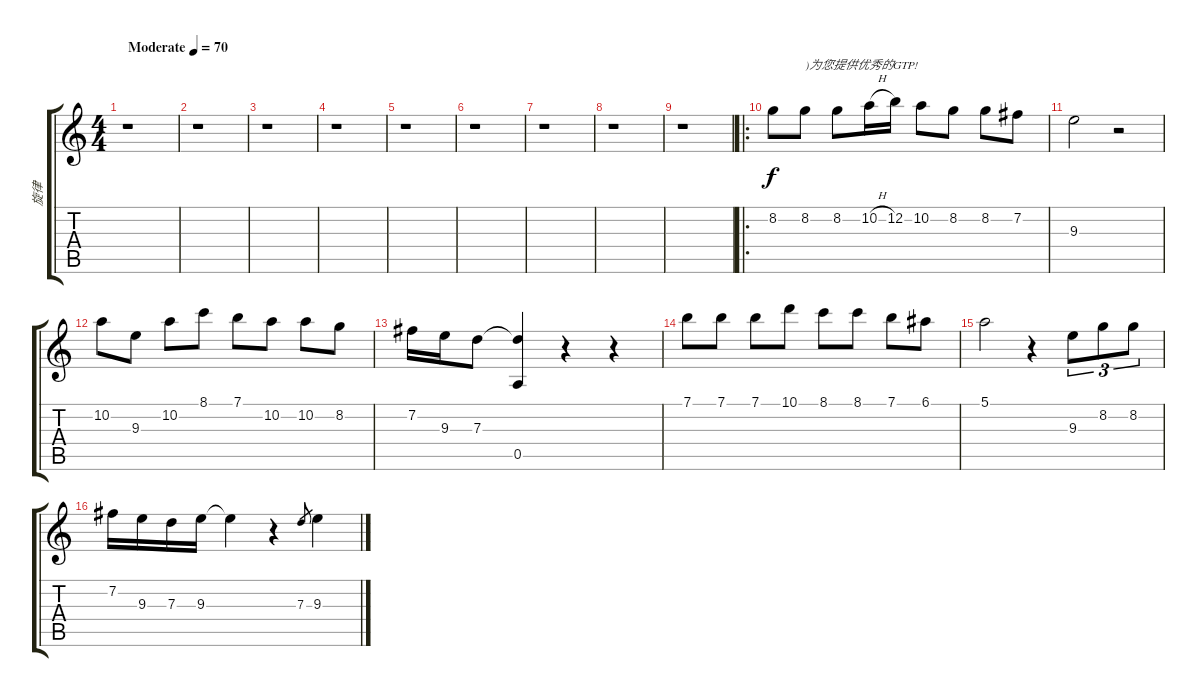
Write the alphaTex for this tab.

\track ("旋律" "旋律") {instrument acousticguitarnylon}
\staff {score tabs}
\tuning (E4 B3 G3 D3 A2 E2) {hide}
\ts (4 4)
\tempo (70 "Moderate")
\clef g2
\ks c
r.1{dy f instrument acousticguitarnylon} |
r.1 |
r.1 |
r.1 |
r.1 |
r.1 |
r.1 |
r.1 |
r.1 |
\ro
8.2.8 8.2.8{txt ")为您提供优秀的GTP!"} 8.2.8 10.2{h}.16 12.2.16 10.2.8 8.2.8 8.2.8 7.2.8 |
9.3.2 r.2 |
10.2.8 9.3.8 10.2.8 8.1.8 7.1.8 10.2.8 10.2.8 8.2.8 |
7.2.16 9.3.16 7.3.8 (7.3{t} 0.5).4 r.4 r.4 |
7.1.8 7.1.8 7.1.8 10.1.8 8.1.8 8.1.8 7.1.8 6.1.8 |
5.1.2 r.4 9.3.8{tu (3 2)} 8.2.8{tu (3 2)} 8.2.8{tu (3 2)} |
7.2.16 9.3.16 7.3.16 9.3.16 9.3{t}.4 r.4 7.3.8{gr} 9.3.4
